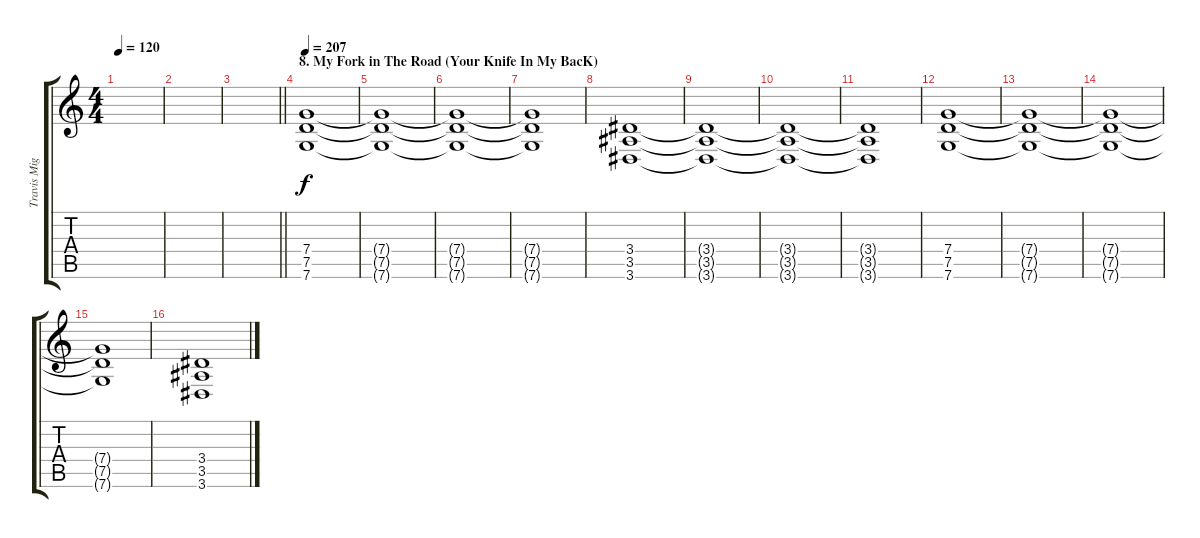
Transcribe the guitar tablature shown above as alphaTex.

\track ("Travis Miguel" "Travis Mig") {instrument distortionguitar}
\staff {score tabs}
\tuning (D4 A3 F3 C3 G2 C2) {hide}
\ts (4 4)
\tempo 120
\clef g2
\ks c
|
|
\barLineRight lightlight
|
\section ("" "8. My Fork in The Road (Your Knife In My BacK)")
\tempo 207
(7.4 7.5 7.6).1 |
(7.4{t} 7.5{t} 7.6{t}).1 |
(7.4{t} 7.5{t} 7.6{t}).1 |
(7.4{t} 7.5{t} 7.6{t}).1 |
(3.4 3.5 3.6).1 |
(3.4{t} 3.5{t} 3.6{t}).1 |
(3.4{t} 3.5{t} 3.6{t}).1 |
(3.4{t} 3.5{t} 3.6{t}).1 |
(7.4 7.5 7.6).1 |
(7.4{t} 7.5{t} 7.6{t}).1 |
(7.4{t} 7.5{t} 7.6{t}).1 |
(7.4{t} 7.5{t} 7.6{t}).1 |
(3.4 3.5 3.6).1
